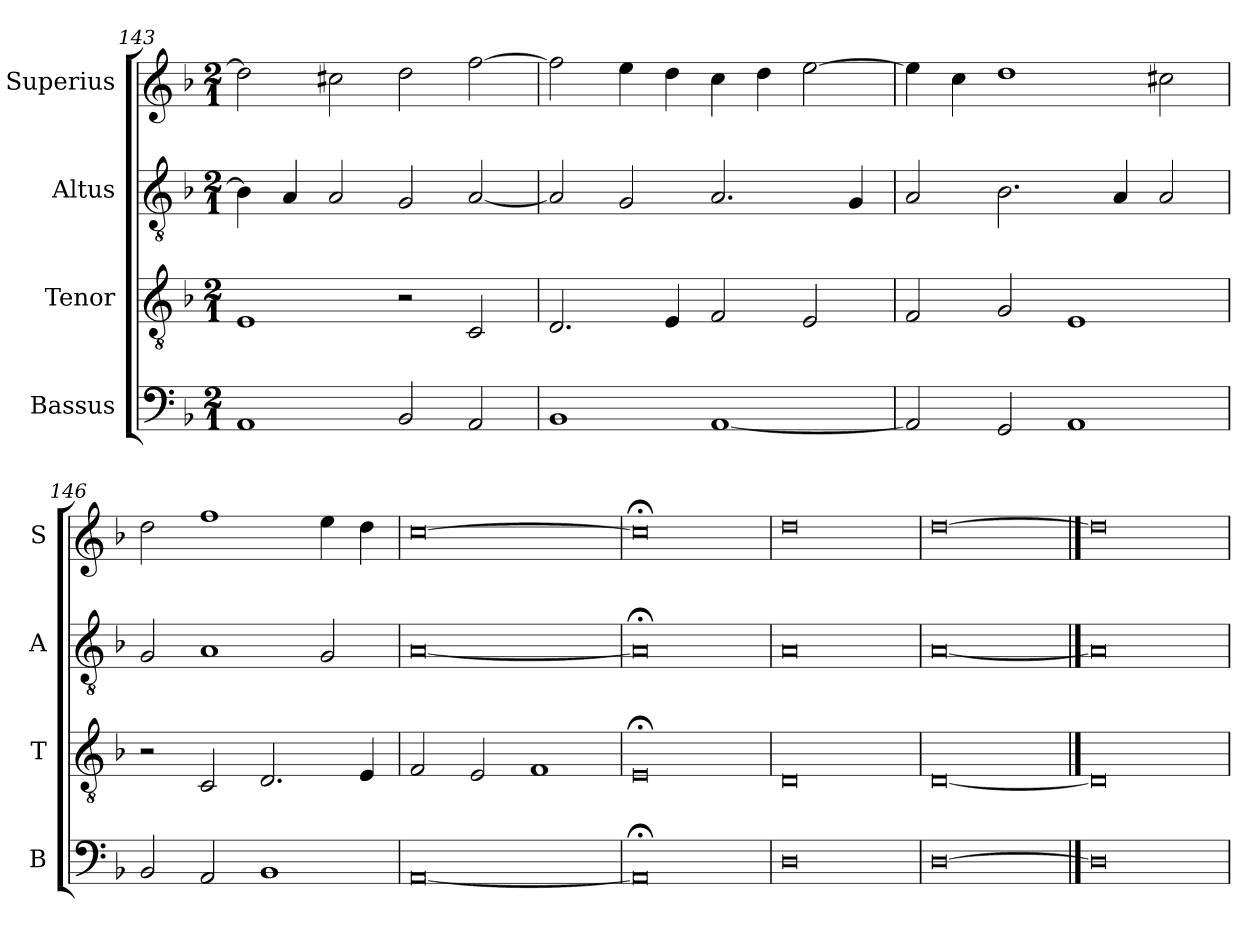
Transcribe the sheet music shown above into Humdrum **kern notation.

**kern	**kern	**kern	**kern
*part4	*part3	*part2	*part1
*staff4	*staff3	*staff2	*staff1
*I"Bassus	*I"Tenor	*I"Altus	*I"Superius
*I'B	*I'T	*I'A	*I'S
*clefF4	*clefGv2	*clefGv2	*clefG2
*k[b-]	*k[b-]	*k[b-]	*k[b-]
*F:	*F:	*F:	*F:
*M2/1	*M2/1	*M2/1	*M2/1
=143	=143	=143	=143
1AA	1E	4B-]	2dd]
.	.	4A	.
.	.	2A	2cc#X
2BB-	2r	2G	2dd
2AA	2C	[2A	[2ff
=144	=144	=144	=144
1BB-	2.D	2A]	2ff]
.	.	2G	4ee
.	4E	.	4dd
[1AA	2F	2.A	4cc
.	.	.	4dd
.	2E	.	[2ee
.	.	4G	.
=145	=145	=145	=145
2AA]	2F	2A	4ee]
.	.	.	4cc
2GG	2G	2.B-	1dd
1AA	1E	.	.
.	.	4A	.
.	.	2A	2cc#X
=146	=146	=146	=146
2BB-	2r	2G	2dd
2AA	2C	1A	1ff
1BB-	2.D	.	.
.	.	2G	4ee
.	4E	.	4dd
=147	=147	=147	=147
[0AA	2F	[0A	[0cc
.	2E	.	.
.	1F	.	.
=148	=148	=148	=148
0AA;<]	0E;<	0A;<]	0cc;<]
=149	=149	=149	=149
0D	0D	0A	0dd
=150	=150	=150	=150
[0D	[0D	[0A	[0dd
==151	==151	==151	==151
0D]	0D]	0A]	0dd]
=	=	=	=
*-	*-	*-	*-
